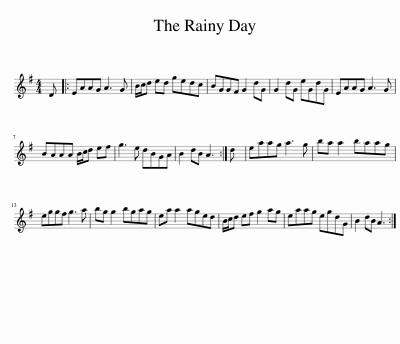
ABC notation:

X:1
L:1/8
M:4/4
I:linebreak $
K:G
V:1 treble
V:1
 D |: EAAG A3 G | B/c/d ed gedc | BGGF G2 dG | G2 dG eGdG | %5
 EAAG A3 G |$ BAAA B/c/d ef | g3 e dBGA | B2 dB A3 :| d | %10
 eaag a3 g | ba a2 baag |$ eggf g3 a | bg g2 bgag | ea a2 aged | %15
 B/c/d ef g2 ag | eaag egdG | B2 dB A3 :| %18
